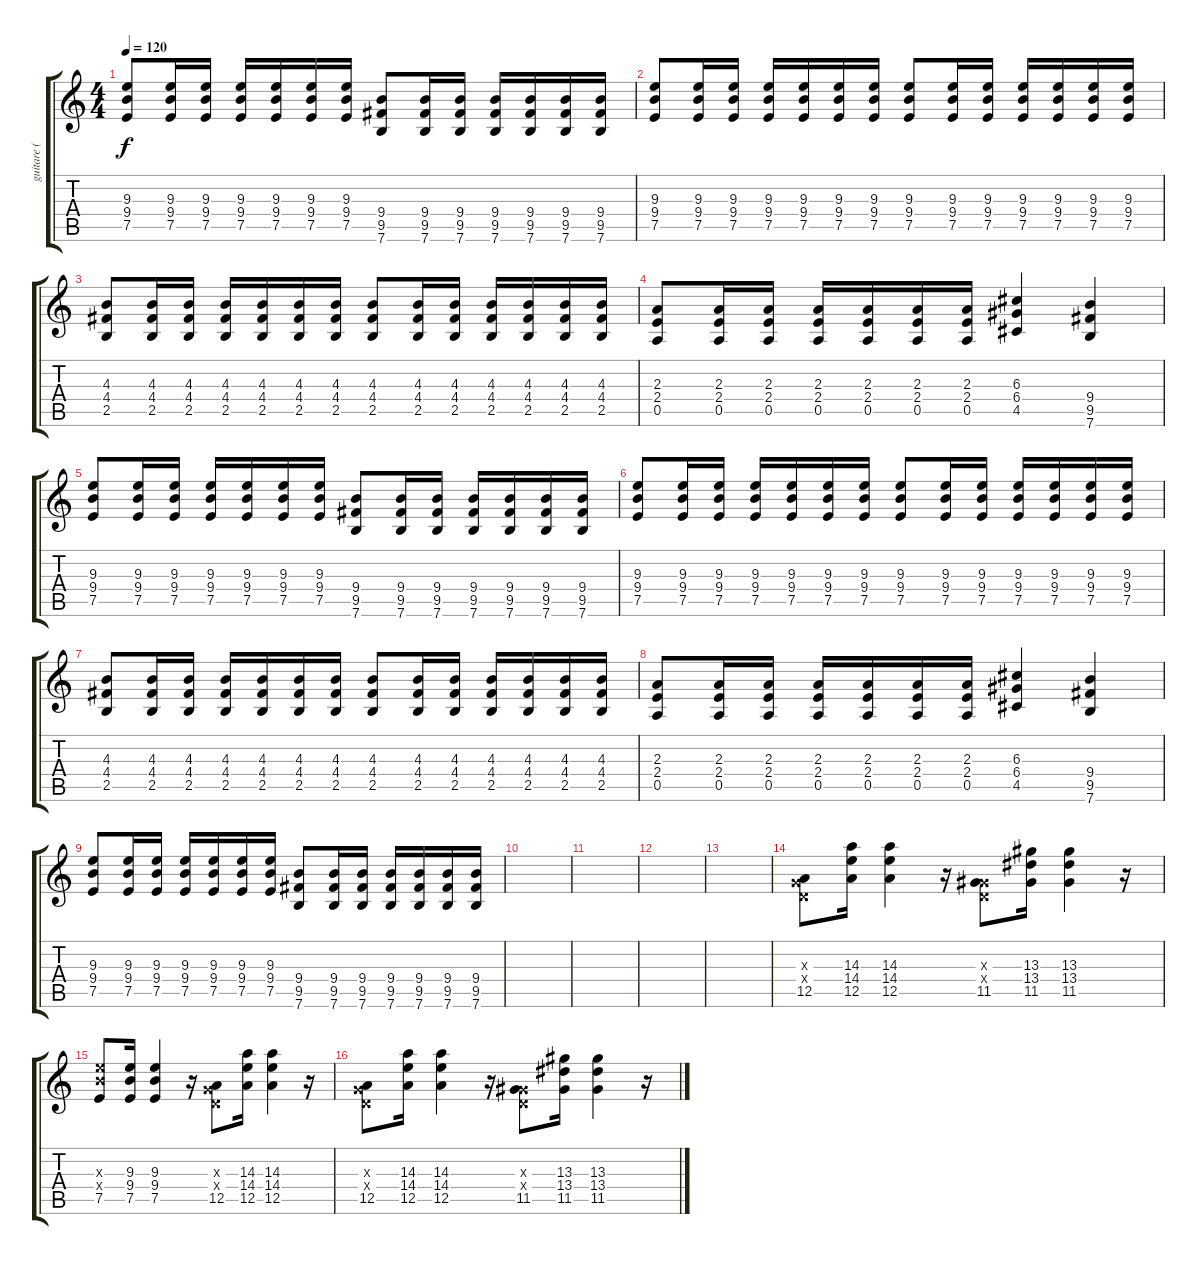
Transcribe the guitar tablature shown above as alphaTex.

\track ("guitare ( Fred )" "guitare ( ") {instrument distortionguitar}
\staff {score tabs}
\tuning (E4 B3 G3 D3 A2 E2) {hide}
\ts (4 4)
\tempo 120
\clef g2
\ks c
(9.3 9.4 7.5).8{dy f} (9.3 9.4 7.5).16 (9.3 9.4 7.5).16 (9.3 9.4 7.5).16 (9.3 9.4 7.5).16 (9.3 9.4 7.5).16 (9.3 9.4 7.5).16 (9.4 9.5 7.6).8 (9.4 9.5 7.6).16 (9.4 9.5 7.6).16 (9.4 9.5 7.6).16 (9.4 9.5 7.6).16 (9.4 9.5 7.6).16 (9.4 9.5 7.6).16 |
(9.3 9.4 7.5).8 (9.3 9.4 7.5).16 (9.3 9.4 7.5).16 (9.3 9.4 7.5).16 (9.3 9.4 7.5).16 (9.3 9.4 7.5).16 (9.3 9.4 7.5).16 (9.3 9.4 7.5).8 (9.3 9.4 7.5).16 (9.3 9.4 7.5).16 (9.3 9.4 7.5).16 (9.3 9.4 7.5).16 (9.3 9.4 7.5).16 (9.3 9.4 7.5).16 |
(4.3 4.4 2.5).8 (4.3 4.4 2.5).16 (4.3 4.4 2.5).16 (4.3 4.4 2.5).16 (4.3 4.4 2.5).16 (4.3 4.4 2.5).16 (4.3 4.4 2.5).16 (4.3 4.4 2.5).8 (4.3 4.4 2.5).16 (4.3 4.4 2.5).16 (4.3 4.4 2.5).16 (4.3 4.4 2.5).16 (4.3 4.4 2.5).16 (4.3 4.4 2.5).16 |
(2.3 2.4 0.5).8 (2.3 2.4 0.5).16 (2.3 2.4 0.5).16 (2.3 2.4 0.5).16 (2.3 2.4 0.5).16 (2.3 2.4 0.5).16 (2.3 2.4 0.5).16 (6.3 6.4 4.5).4 (9.4 9.5 7.6).4 |
(9.3 9.4 7.5).8 (9.3 9.4 7.5).16 (9.3 9.4 7.5).16 (9.3 9.4 7.5).16 (9.3 9.4 7.5).16 (9.3 9.4 7.5).16 (9.3 9.4 7.5).16 (9.4 9.5 7.6).8 (9.4 9.5 7.6).16 (9.4 9.5 7.6).16 (9.4 9.5 7.6).16 (9.4 9.5 7.6).16 (9.4 9.5 7.6).16 (9.4 9.5 7.6).16 |
(9.3 9.4 7.5).8 (9.3 9.4 7.5).16 (9.3 9.4 7.5).16 (9.3 9.4 7.5).16 (9.3 9.4 7.5).16 (9.3 9.4 7.5).16 (9.3 9.4 7.5).16 (9.3 9.4 7.5).8 (9.3 9.4 7.5).16 (9.3 9.4 7.5).16 (9.3 9.4 7.5).16 (9.3 9.4 7.5).16 (9.3 9.4 7.5).16 (9.3 9.4 7.5).16 |
(4.3 4.4 2.5).8 (4.3 4.4 2.5).16 (4.3 4.4 2.5).16 (4.3 4.4 2.5).16 (4.3 4.4 2.5).16 (4.3 4.4 2.5).16 (4.3 4.4 2.5).16 (4.3 4.4 2.5).8 (4.3 4.4 2.5).16 (4.3 4.4 2.5).16 (4.3 4.4 2.5).16 (4.3 4.4 2.5).16 (4.3 4.4 2.5).16 (4.3 4.4 2.5).16 |
(2.3 2.4 0.5).8 (2.3 2.4 0.5).16 (2.3 2.4 0.5).16 (2.3 2.4 0.5).16 (2.3 2.4 0.5).16 (2.3 2.4 0.5).16 (2.3 2.4 0.5).16 (6.3 6.4 4.5).4 (9.4 9.5 7.6).4 |
(9.3 9.4 7.5).8 (9.3 9.4 7.5).16 (9.3 9.4 7.5).16 (9.3 9.4 7.5).16 (9.3 9.4 7.5).16 (9.3 9.4 7.5).16 (9.3 9.4 7.5).16 (9.4 9.5 7.6).8 (9.4 9.5 7.6).16 (9.4 9.5 7.6).16 (9.4 9.5 7.6).16 (9.4 9.5 7.6).16 (9.4 9.5 7.6).16 (9.4 9.5 7.6).16 |
|
|
|
|
(0.3{x} 0.4{x} 12.5).8 (14.3 14.4 12.5).16 (14.3 14.4 12.5).4 r.16 (0.3{x} 0.4{x} 11.5).8 (13.3 13.4 11.5).16 (13.3 13.4 11.5).4 r.16 |
(9.3{x} 9.4{x} 7.5).8 (9.3 9.4 7.5).16 (9.3 9.4 7.5).4 r.16 (0.3{x} 0.4{x} 12.5).8 (14.3 14.4 12.5).16 (14.3 14.4 12.5).4 r.16 |
(0.3{x} 0.4{x} 12.5).8 (14.3 14.4 12.5).16 (14.3 14.4 12.5).4 r.16 (0.3{x} 0.4{x} 11.5).8 (13.3 13.4 11.5).16 (13.3 13.4 11.5).4 r.16
